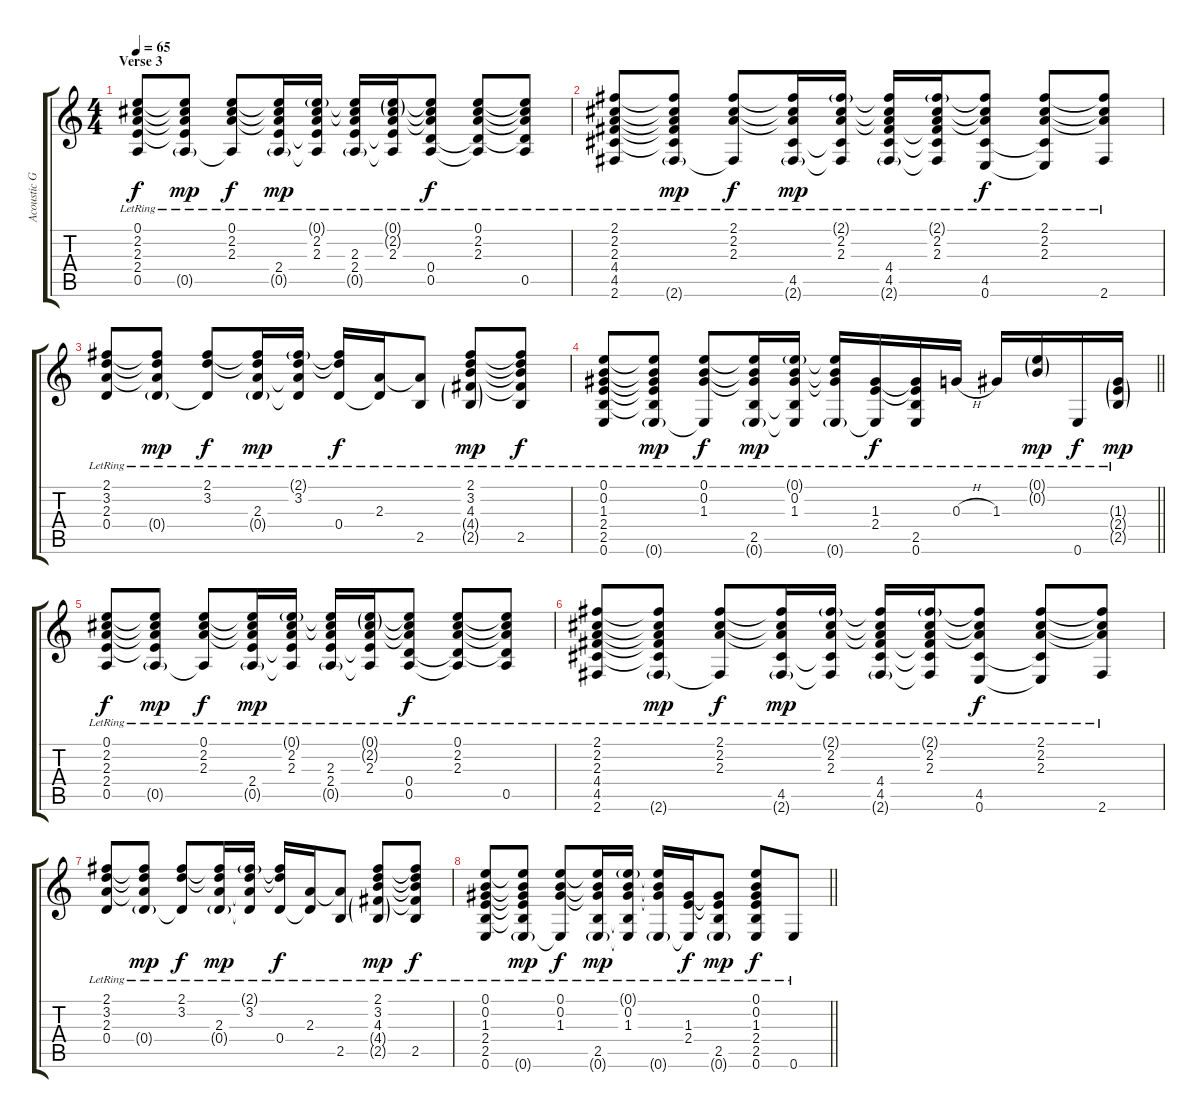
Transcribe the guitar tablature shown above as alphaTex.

\track ("Acoustic Guitar" "Acoustic G") {instrument acousticguitarsteel}
\staff {score tabs}
\tuning (E4 B3 G3 D3 A2 E2) {hide}
\ts (4 4)
\section ("" "Verse 3")
\tempo 65
\clef g2
\ks c
(0.1{lr} 2.2{lr} 2.3{lr} 2.4{lr} 0.5{lr}).8{dy f} (0.1{t} 2.2{t} 2.3{t} 2.4{t} 0.5{g lr}).8{dy mp} (0.1{lr} 2.2{lr} 2.3{lr} 0.5{t}).8{dy f} (0.1{t} 2.2{t} 2.3{t} 2.4{lr} 0.5{g lr}).16{dy mp} (0.1{g lr} 2.2{lr} 2.3{lr} 2.4{t} 0.5{t}).16 (0.1{t} 2.2{t} 2.3{lr} 2.4{lr} 0.5{g lr}).16 (0.1{g lr} 2.2{g lr} 2.3{lr} 2.4{t} 0.5{t}).16 (0.1{t} 2.2{t} 2.3{t} 0.4{lr} 0.5{lr}).8{dy f} (0.1{lr} 2.2{lr} 2.3{lr} 0.4{t} 0.5{t}).8 (0.1{t} 2.2{t} 2.3{t} 0.4{t} 0.5{lr}).8 |
(2.1{lr} 2.2{lr} 2.3{lr} 4.4{lr} 4.5{lr} 2.6{lr}).8 (2.1{t} 2.2{t} 2.3{t} 4.4{t} 4.5{t} 2.6{g lr}).8{dy mp} (2.1{lr} 2.2{lr} 2.3{lr} 2.6{t}).8{dy f} (2.1{t} 2.2{t} 2.3{t} 4.5{lr} 2.6{g lr}).16{dy mp} (2.1{g lr} 2.2{lr} 2.3{lr} 4.5{t} 2.6{t}).16 (2.1{t} 2.2{t} 2.3{t} 4.4{lr} 4.5{lr} 2.6{g lr}).16 (2.1{g lr} 2.2{lr} 2.3{lr} 4.4{t} 4.5{t} 2.6{t}).16 (2.1{t} 2.2{t} 2.3{t} 4.5{lr} 0.6{lr}).8{dy f} (2.1{lr} 2.2{lr} 2.3{lr} 4.5{t} 0.6{t}).8 (2.1{t} 2.2{t} 2.3{t} 2.6{lr}).8 |
(2.1{lr} 3.2{lr} 2.3{lr} 0.4{lr}).8 (2.1{t} 3.2{t} 2.3{t} 0.4{g lr}).8{dy mp} (2.1{lr} 3.2{lr} 0.4{t}).8{dy f} (2.1{t} 3.2{t} 2.3{lr} 0.4{g lr}).16{dy mp} (2.1{g lr} 3.2{lr} 2.3{t} 0.4{t}).16 (2.1{t} 3.2{t} 0.4{lr}).16{dy f} (2.3{lr} 0.4{t}).16 (2.3{t} 2.5{lr}).8 (2.1{lr} 3.2{lr} 4.3{lr} 4.4{g lr} 2.5{g lr}).8{dy mp} (2.1{t} 3.2{t} 4.3{t} 4.4{t} 2.5{lr}).8{dy f} |
\barLineRight lightlight
(0.1{lr} 0.2{lr} 1.3{lr} 2.4{lr} 2.5{lr} 0.6{lr}).8 (0.1{t} 0.2{t} 1.3{t} 2.4{t} 2.5{t} 0.6{g lr}).8{dy mp} (0.1{lr} 0.2{lr} 1.3{lr} 0.6{t}).8{dy f} (0.1{t} 0.2{t} 1.3{t} 2.5{lr} 0.6{g lr}).16{dy mp} (0.1{g lr} 0.2{lr} 1.3{lr} 2.5{t} 0.6{t}).16 (0.1{t} 0.2{t} 1.3{t} 0.6{g lr}).16 (1.3{lr} 2.4{lr} 0.6{t}).16{dy f} (1.3{t} 2.4{t} 2.5{lr} 0.6{lr}).16 0.3{h lr}.16 1.3{lr}.16 (0.1{g lr} 0.2{g lr}).16{dy mp} 0.6{lr}.16{dy f} (1.3{g lr} 2.4{g lr} 2.5{g lr}).16{dy mp} |
(0.1{lr} 2.2{lr} 2.3{lr} 2.4{lr} 0.5{lr}).8{dy f} (0.1{t} 2.2{t} 2.3{t} 2.4{t} 0.5{g lr}).8{dy mp} (0.1{lr} 2.2{lr} 2.3{lr} 0.5{t}).8{dy f} (0.1{t} 2.2{t} 2.3{t} 2.4{lr} 0.5{g lr}).16{dy mp} (0.1{g lr} 2.2{lr} 2.3{lr} 2.4{t} 0.5{t}).16 (0.1{t} 2.2{t} 2.3{lr} 2.4{lr} 0.5{g lr}).16 (0.1{g lr} 2.2{g lr} 2.3{lr} 2.4{t} 0.5{t}).16 (0.1{t} 2.2{t} 2.3{t} 0.4{lr} 0.5{lr}).8{dy f} (0.1{lr} 2.2{lr} 2.3{lr} 0.4{t} 0.5{t}).8 (0.1{t} 2.2{t} 2.3{t} 0.4{t} 0.5{lr}).8 |
(2.1{lr} 2.2{lr} 2.3{lr} 4.4{lr} 4.5{lr} 2.6{lr}).8 (2.1{t} 2.2{t} 2.3{t} 4.4{t} 4.5{t} 2.6{g lr}).8{dy mp} (2.1{lr} 2.2{lr} 2.3{lr} 2.6{t}).8{dy f} (2.1{t} 2.2{t} 2.3{t} 4.5{lr} 2.6{g lr}).16{dy mp} (2.1{g lr} 2.2{lr} 2.3{lr} 4.5{t} 2.6{t}).16 (2.1{t} 2.2{t} 2.3{t} 4.4{lr} 4.5{lr} 2.6{g lr}).16 (2.1{g lr} 2.2{lr} 2.3{lr} 4.4{t} 4.5{t} 2.6{t}).16 (2.1{t} 2.2{t} 2.3{t} 4.5{lr} 0.6{lr}).8{dy f} (2.1{lr} 2.2{lr} 2.3{lr} 4.5{t} 0.6{t}).8 (2.1{t} 2.2{t} 2.3{t} 2.6{lr}).8 |
(2.1{lr} 3.2{lr} 2.3{lr} 0.4{lr}).8 (2.1{t} 3.2{t} 2.3{t} 0.4{g lr}).8{dy mp} (2.1{lr} 3.2{lr} 0.4{t}).8{dy f} (2.1{t} 3.2{t} 2.3{lr} 0.4{g lr}).16{dy mp} (2.1{g lr} 3.2{lr} 2.3{t} 0.4{t}).16 (2.1{t} 3.2{t} 0.4{lr}).16{dy f} (2.3{lr} 0.4{t}).16 (2.3{t} 2.5{lr}).8 (2.1{lr} 3.2{lr} 4.3{lr} 4.4{g lr} 2.5{g lr}).8{dy mp} (2.1{t} 3.2{t} 4.3{t} 4.4{t} 2.5{lr}).8{dy f} |
\barLineRight lightlight
(0.1{lr} 0.2{lr} 1.3{lr} 2.4{lr} 2.5{lr} 0.6{lr}).8 (0.1{t} 0.2{t} 1.3{t} 2.4{t} 2.5{t} 0.6{g lr}).8{dy mp} (0.1{lr} 0.2{lr} 1.3{lr} 0.6{t}).8{dy f} (0.1{t} 0.2{t} 1.3{t} 2.5{lr} 0.6{g lr}).16{dy mp} (0.1{g lr} 0.2{lr} 1.3{lr} 2.5{t} 0.6{t}).16 (0.1{t} 0.2{t} 1.3{t} 0.6{g lr}).16 (1.3{lr} 2.4{lr} 0.6{t}).16{dy f} (1.3{t} 2.4{t} 2.5{lr} 0.6{g lr}).8{dy mp} (0.1{lr} 0.2{lr} 1.3{lr} 2.4{lr} 2.5{lr} 0.6{lr}).8{dy f} 0.6{lr}.8
